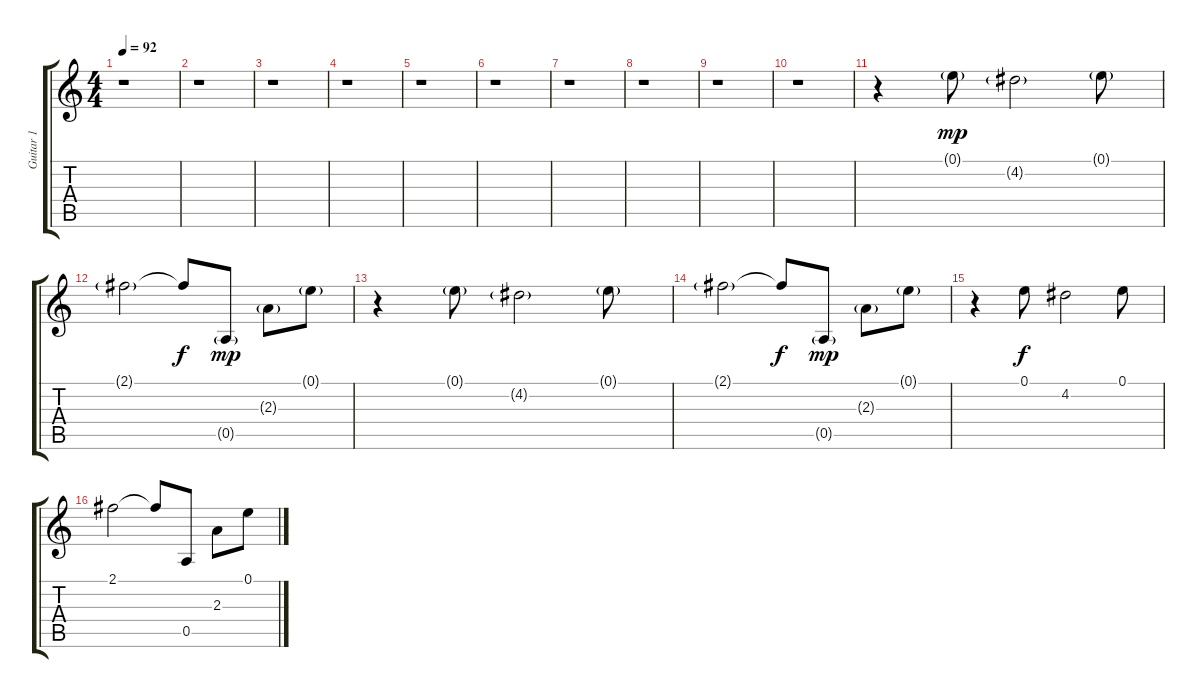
\track ("Guitar 1" "Guitar 1") {instrument electricguitarclean}
\staff {score tabs}
\tuning (E4 B3 G3 D3 A2 E2) {hide}
\ts (4 4)
\tempo 92
\clef g2
\ks c
r.1{dy f} |
r.1 |
r.1 |
r.1 |
r.1 |
r.1 |
r.1 |
r.1 |
r.1 |
r.1 |
r.4 0.1{g}.8{dy mp} 4.2{g}.2 0.1{g}.8 |
2.1{g}.2 2.1{t}.8{dy f} 0.5{g}.8{dy mp} 2.3{g}.8 0.1{g}.8 |
r.4 0.1{g}.8 4.2{g}.2 0.1{g}.8 |
2.1{g}.2 2.1{t}.8{dy f} 0.5{g}.8{dy mp} 2.3{g}.8 0.1{g}.8 |
r.4 0.1.8{dy f} 4.2.2 0.1.8 |
2.1.2 2.1{t}.8 0.5.8 2.3.8 0.1.8
